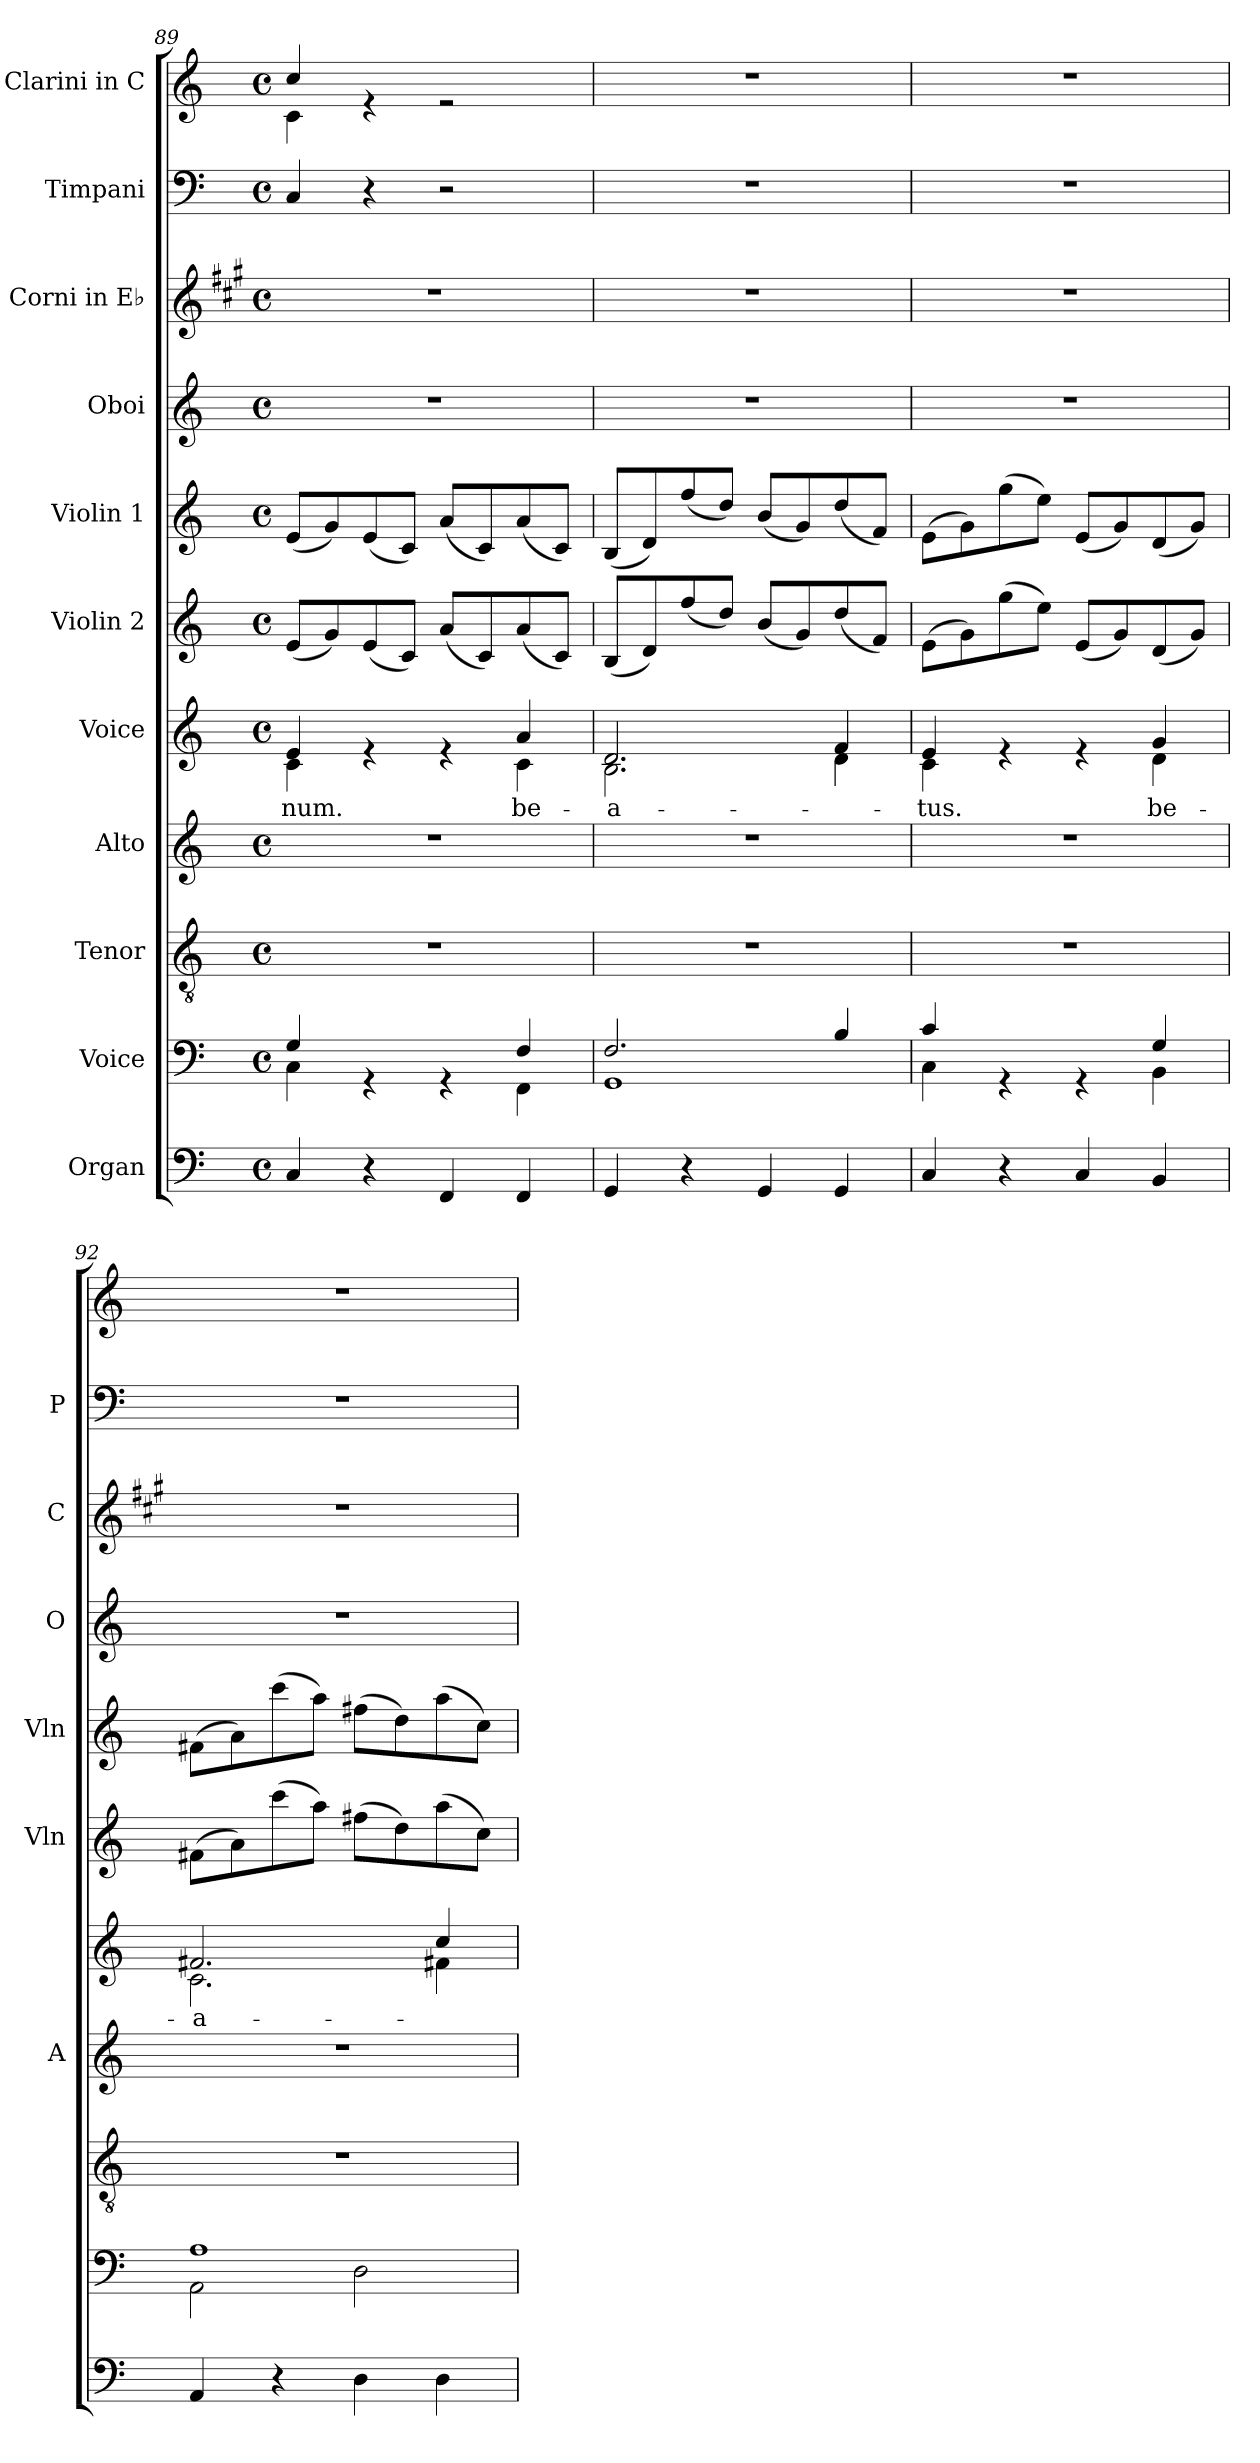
**kern	**kern	**kern	**kern	**kern	**text	**kern	**kern	**kern	**kern	**kern	**kern
*part11	*part10	*part9	*part8	*part7	*part7	*part6	*part5	*part4	*part3	*part2	*part1
*staff11	*staff10	*staff9	*staff8	*staff7	*staff7	*staff6	*staff5	*staff4	*staff3	*staff2	*staff1
*I"Organ	*I"Voice	*I"Tenor	*I"Alto	*I"Voice	*	*I"Violin 2	*I"Violin 1	*I"Oboi	*I"Corni in E♭	*I"Timpani	*I"Clarini in C
*	*	*	*I'A	*	*	*I'Vln	*I'Vln	*I'O	*I'C	*I'P	*
!!LO:PB:g=z
*clefF4	*clefF4	*clefGv2	*clefG2	*clefG2	*	*clefG2	*clefG2	*clefG2	*clefG2	*clefF4	*clefG2
*	*	*	*	*	*	*	*	*	*ITrd5c9	*	*
*k[]	*k[]	*k[]	*k[]	*k[]	*	*k[]	*k[]	*k[]	*k[]	*k[]	*k[]
*M4/4	*M4/4	*M4/4	*M4/4	*M4/4	*	*M4/4	*M4/4	*M4/4	*M4/4	*M4/4	*M4/4
*met(c)	*met(c)	*met(c)	*met(c)	*met(c)	*	*met(c)	*met(c)	*met(c)	*met(c)	*met(c)	*met(c)
=89	=89	=89	=89	=89	=89	=89	=89	=89	=89	=89	=89
*	*^	*	*	*	*	*	*	*	*	*	*
!	!	!	!	!	!	!LO:LY:b	!	!	!	!	!	!
*	*	*	*	*	*^	*	*	*	*	*	*	*^
4C/	4G/	4C\	1r	1r	4e/	4c\	-num.	(8e/L	(8e/L	1r	1r	4C/	4cc/	4c\
.	.	.	.	.	.	.	.	8g/)	8g/)	.	.	.	.	.
4r	4rGG	2ryy	.	.	4re	2ryy	.	(8e/	(8e/	.	.	4r	4re	2.ryy
.	.	.	.	.	.	.	.	8c/J)	8c/J)	.	.	.	.	.
4FF/	4rGG	.	.	.	4re	.	.	(8a/L	(8a/L	.	.	2r	2re	.
.	.	.	.	.	.	.	.	8c/)	8c/)	.	.	.	.	.
!	!	!	!	!	!	!	!LO:LY:b	!	!	!	!	!	!	!
4FF/	4F/	4FF\	.	.	4a/	4c\	be-	(8a/	(8a/	.	.	.	.	.
.	.	.	.	.	.	.	.	8c/J)	8c/J)	.	.	.	.	.
*	*	*	*	*	*	*	*	*	*	*	*	*	*v	*v
=90	=90	=90	=90	=90	=90	=90	=90	=90	=90	=90	=90	=90	=90
!	!	!	!	!	!	!	!LO:LY:b	!	!	!	!	!	!
4GG/	2.F/	1GG	1r	1r	2.d/	2.B\	-a-	(8B/L	(8B/L	1r	1r	1r	1r
.	.	.	.	.	.	.	.	8d/)	8d/)	.	.	.	.
4r	.	.	.	.	.	.	.	(8ff/	(8ff/	.	.	.	.
.	.	.	.	.	.	.	.	8dd/J)	8dd/J)	.	.	.	.
4GG/	.	.	.	.	.	.	.	(8b/L	(8b/L	.	.	.	.
.	.	.	.	.	.	.	.	8g/)	8g/)	.	.	.	.
4GG/	4B/	.	.	.	4f/	4d\	.	(8dd/	(8dd/	.	.	.	.
.	.	.	.	.	.	.	.	8f/J)	8f/J)	.	.	.	.
=91	=91	=91	=91	=91	=91	=91	=91	=91	=91	=91	=91	=91	=91
!	!	!	!	!	!	!	!LO:LY:b	!	!	!	!	!	!
4C/	4c/	4C\	1r	1r	4e/	4c\	-tus.	(8e\L	(8e\L	1r	1r	1r	1r
.	.	.	.	.	.	.	.	8g\)	8g\)	.	.	.	.
4r	4rGG	2ryy	.	.	4re	2ryy	.	(8gg\	(8gg\	.	.	.	.
.	.	.	.	.	.	.	.	8ee\J)	8ee\J)	.	.	.	.
4C/	4rGG	.	.	.	4re	.	.	(8e/L	(8e/L	.	.	.	.
.	.	.	.	.	.	.	.	8g/)	8g/)	.	.	.	.
!	!	!	!	!	!	!	!LO:LY:b	!	!	!	!	!	!
4BB/	4G/	4BB\	.	.	4g/	4d\	be-	(8d/	(8d/	.	.	.	.
.	.	.	.	.	.	.	.	8g/J)	8g/J)	.	.	.	.
=92	=92	=92	=92	=92	=92	=92	=92	=92	=92	=92	=92	=92	=92
!	!	!	!	!	!	!	!LO:LY:b	!	!	!	!	!	!
4AA/	1A	2AA\	1r	1r	2.f#X/	2.c\	-a-	(8f#X\L	(8f#X\L	1r	1r	1r	1r
.	.	.	.	.	.	.	.	8a\)	8a\)	.	.	.	.
4r	.	.	.	.	.	.	.	(8ccc\	(8ccc\	.	.	.	.
.	.	.	.	.	.	.	.	8aa\J)	8aa\J)	.	.	.	.
4D\	.	2D\	.	.	.	.	.	(8ff#X\L	(8ff#X\L	.	.	.	.
.	.	.	.	.	.	.	.	8dd\)	8dd\)	.	.	.	.
4D\	.	.	.	.	4cc/	4f#X\	.	(8aa\	(8aa\	.	.	.	.
.	.	.	.	.	.	.	.	8cc\J)	8cc\J)	.	.	.	.
*	*v	*v	*	*	*v	*v	*	*	*	*	*	*	*
=	=	=	=	=	=	=	=	=	=	=	=
*-	*-	*-	*-	*-	*-	*-	*-	*-	*-	*-	*-
